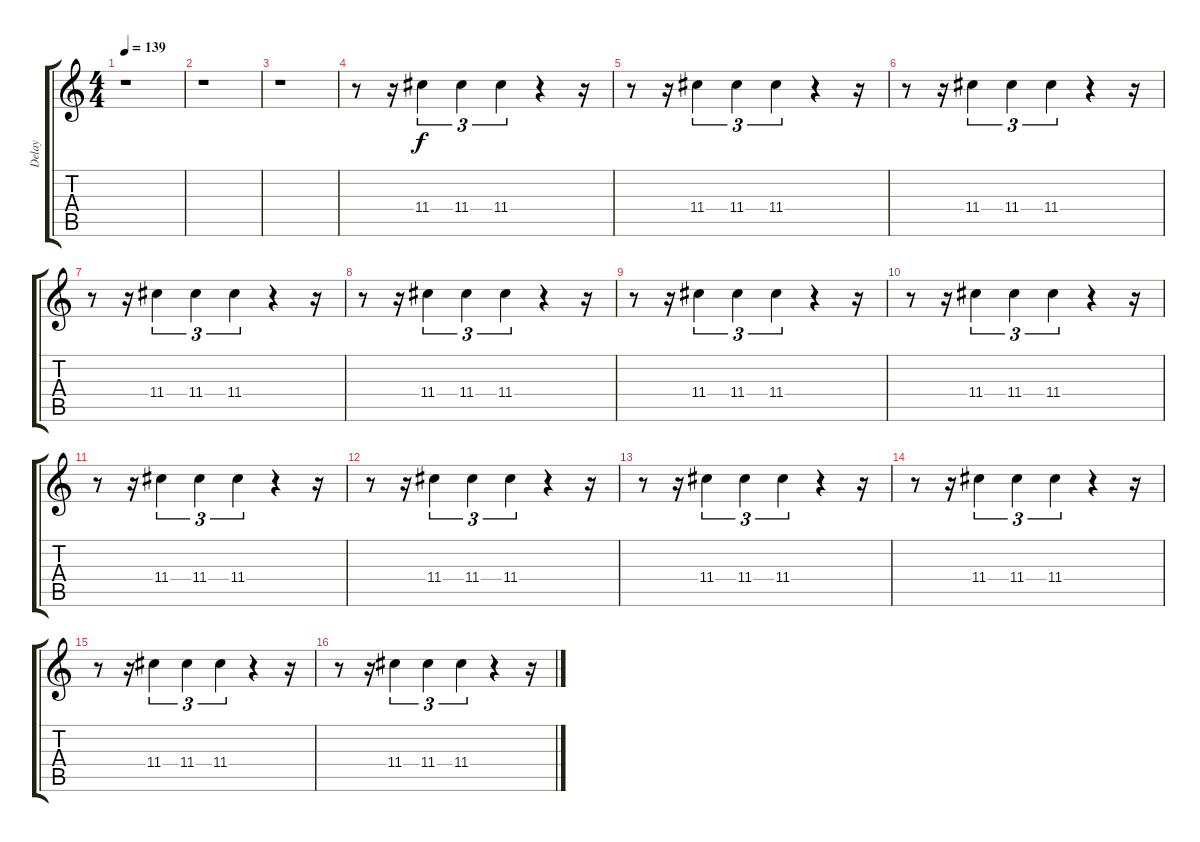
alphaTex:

\track ("Delay" "Delay") {instrument distortionguitar}
\staff {score tabs}
\tuning (E4 B3 G3 D3 A2 E2) {hide}
\ts (4 4)
\tempo 139
\clef g2
\ks c
r.1{dy f} |
r.1 |
r.1{volume 13} |
r.8 r.16 11.4.4{tu (3 2) volume 9} 11.4.4{tu (3 2)} 11.4.4{tu (3 2)} r.4 r.16{volume 13} |
r.8 r.16 11.4.4{tu (3 2) volume 9} 11.4.4{tu (3 2)} 11.4.4{tu (3 2)} r.4 r.16{volume 13} |
r.8 r.16 11.4.4{tu (3 2) volume 9} 11.4.4{tu (3 2)} 11.4.4{tu (3 2)} r.4 r.16{volume 13} |
r.8 r.16 11.4.4{tu (3 2) volume 9} 11.4.4{tu (3 2)} 11.4.4{tu (3 2)} r.4 r.16{volume 13} |
r.8 r.16 11.4.4{tu (3 2) volume 9} 11.4.4{tu (3 2)} 11.4.4{tu (3 2)} r.4 r.16{volume 13} |
r.8 r.16 11.4.4{tu (3 2) volume 9} 11.4.4{tu (3 2)} 11.4.4{tu (3 2)} r.4 r.16{volume 13} |
r.8 r.16 11.4.4{tu (3 2) volume 9} 11.4.4{tu (3 2)} 11.4.4{tu (3 2)} r.4 r.16{volume 13} |
r.8 r.16 11.4.4{tu (3 2) volume 9} 11.4.4{tu (3 2)} 11.4.4{tu (3 2)} r.4 r.16{volume 13} |
r.8 r.16 11.4.4{tu (3 2) volume 9} 11.4.4{tu (3 2)} 11.4.4{tu (3 2)} r.4 r.16{volume 13} |
r.8 r.16 11.4.4{tu (3 2) volume 9} 11.4.4{tu (3 2)} 11.4.4{tu (3 2)} r.4 r.16{volume 13} |
r.8 r.16 11.4.4{tu (3 2) volume 9} 11.4.4{tu (3 2)} 11.4.4{tu (3 2)} r.4 r.16{volume 13} |
r.8 r.16 11.4.4{tu (3 2) volume 9} 11.4.4{tu (3 2)} 11.4.4{tu (3 2)} r.4 r.16{volume 13} |
r.8 r.16 11.4.4{tu (3 2) volume 9} 11.4.4{tu (3 2)} 11.4.4{tu (3 2)} r.4 r.16{volume 13}
